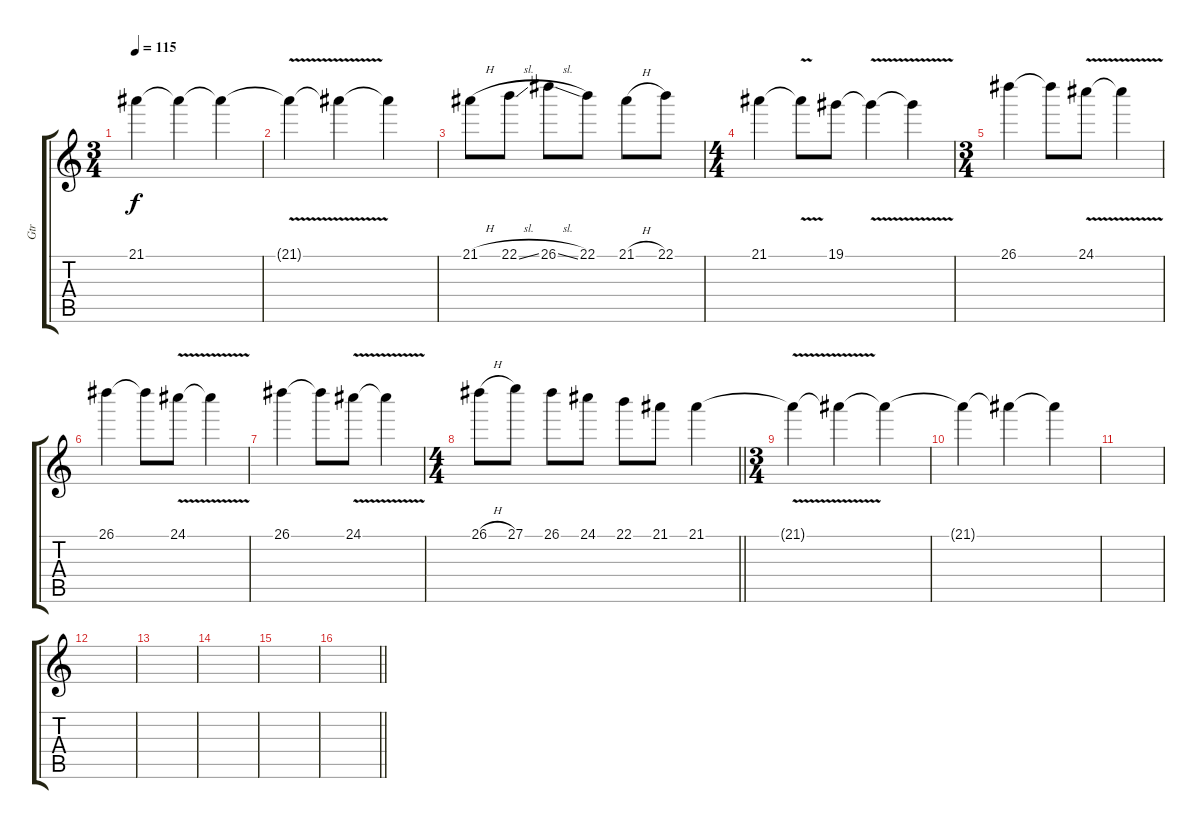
\track ("Gtr" "Gtr") {instrument electricguitarclean}
\staff {score tabs}
\tuning (Db4 Ab3 E3 B2 Gb2 Db2) {hide}
\ts (3 4)
\tempo 115
\clef g2
\ks c
21.1.4{dy f} 21.1{t}.4 21.1{t}.4 |
21.1{v t}.4 21.1{t}.4 21.1{t}.4 |
21.1{h}.8 22.1{sl}.8 26.1{sl}.8 22.1.8 21.1{h}.8 22.1.8 |
\ts (4 4)
21.1.4 21.1{v t}.8 19.1.8 19.1{v t}.4 19.1{t}.4 |
\ts (3 4)
26.1.4 26.1{t}.8 24.1{v}.8 24.1{t}.4 |
26.1.4 26.1{t}.8 24.1{v}.8 24.1{t}.4 |
26.1.4 26.1{t}.8 24.1{v}.8 24.1{t}.4 |
\ts (4 4)
\barLineRight lightlight
26.1{h}.8 27.1.8 26.1.8 24.1.8 22.1.8 21.1.8 21.1.4 |
\ts (3 4)
\section ("" "")
21.1{v t}.4 21.1{t}.4 21.1{t}.4 |
21.1{t}.4 21.1{t}.4 21.1{t}.4 |
|
|
|
|
|
\barLineRight lightlight
